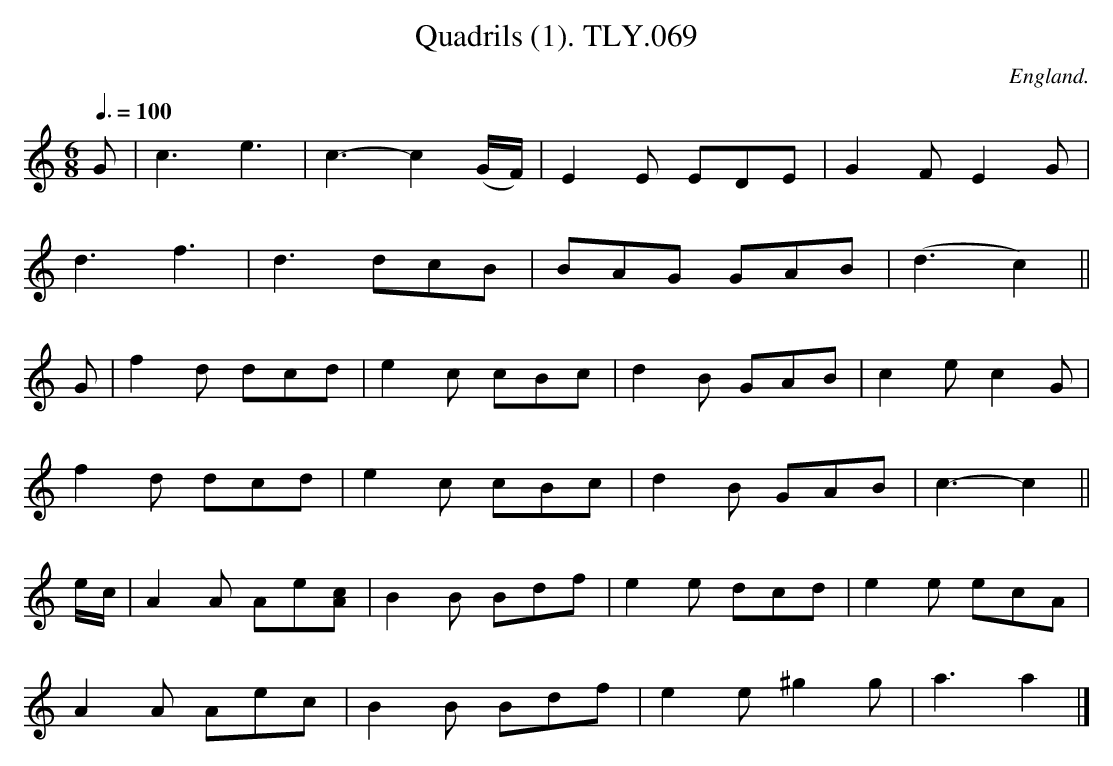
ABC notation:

X:1
T:Quadrils (1). TLY.069
M:6/8
L:1/8
Q:3/8=100
O:England.
K:C
G|c3 e3| c3-c2 (G/F/)|E2 E EDE| G2F E2G|
d3 f3| d3 dcB| BAG GAB| (d3c2)||
G| f2 d dcd| e2c cBc| d2 B GAB| c2 e c2 G|
f2 d dcd| e2c cBc| d2B GAB| c3-c2||
e/2c/2| A2 A Ae[cA] |B2B Bdf| e2e dcd| e2e ecA|
A2A Aec| B2B Bdf| e2 e ^g2g| a3a2|]
